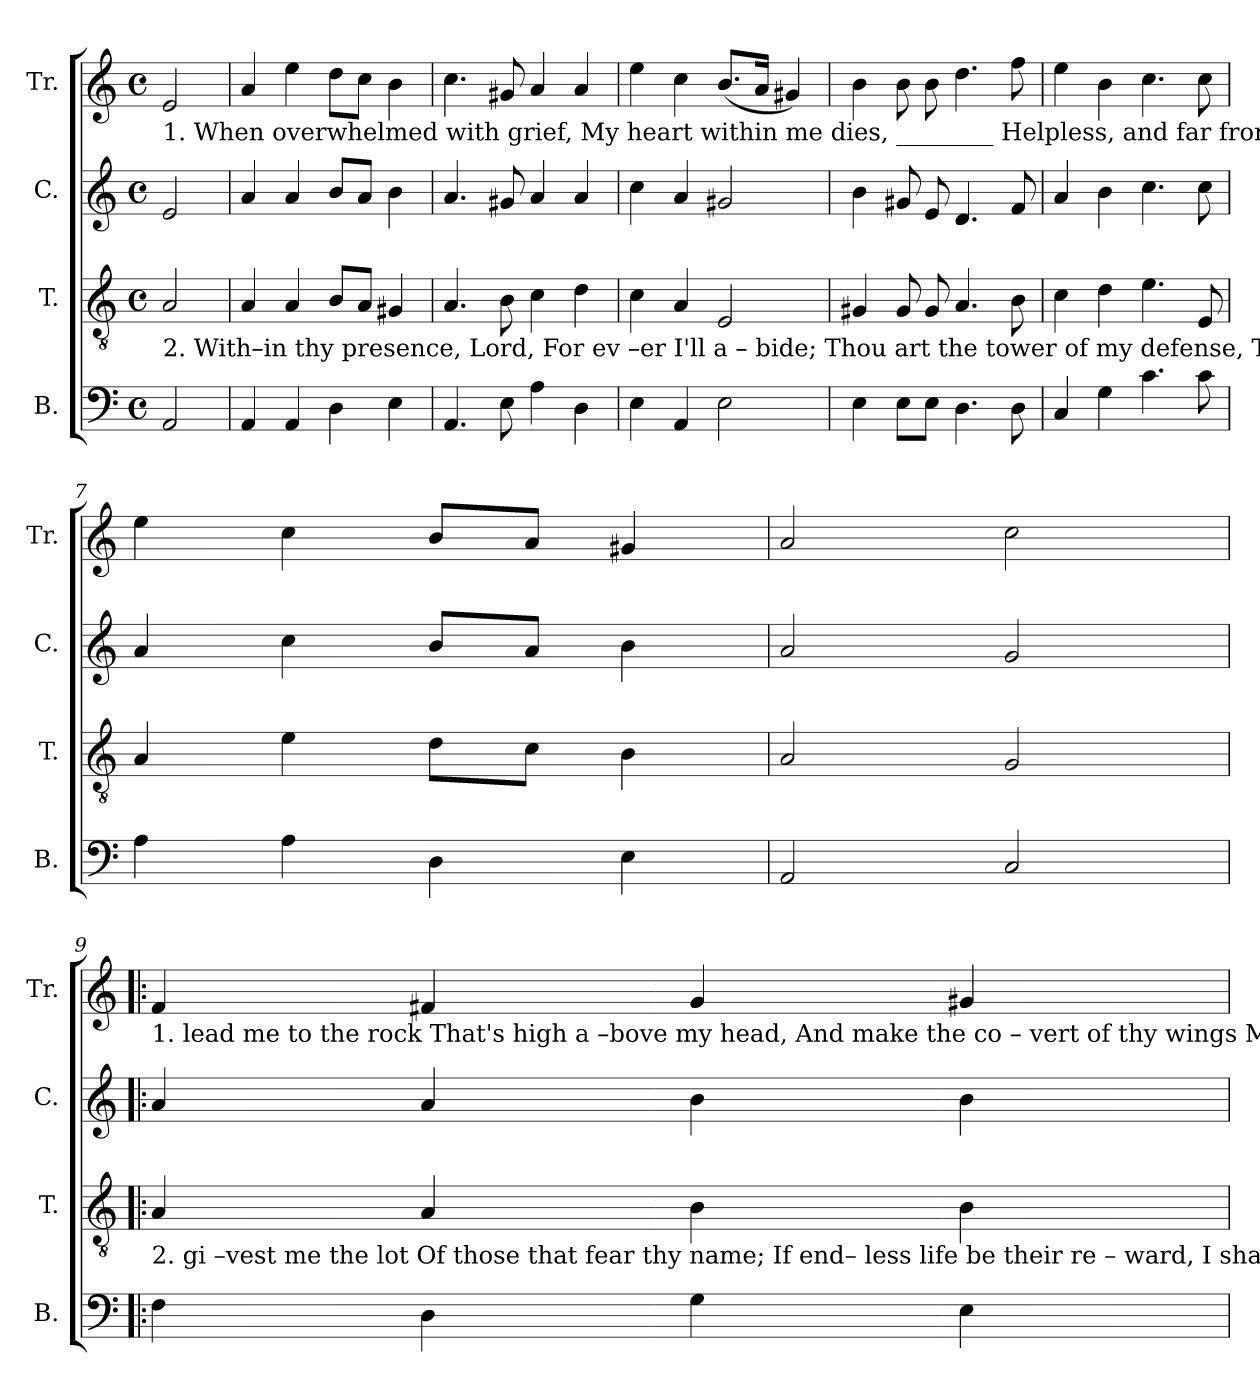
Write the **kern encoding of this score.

**kern	**kern	**kern	**kern
*part4	*part3	*part2	*part1
*staff4	*staff3	*staff2	*staff1
*I"B.	*I"T.	*I"C.	*I"Tr.
*I'B.	*I'T.	*I'C.	*I'Tr.
*clefF4	*clefGv2	*clefG2	*clefG2
*k[]	*k[]	*k[]	*k[]
*M4/4	*M4/4	*M4/4	*M4/4
*met(c)	*met(c)	*met(c)	*met(c)
*MM90	*MM90	*MM90	*MM90
=1	=1	=1	=1
!	!	!	!LO:TX:b:t=1. When overwhelmed with grief,  My heart within me dies, ________  Helpless, and  far  from  all   relief,      To  heav'n  I  lift  mine eyes.  O
!	!LO:TX:b:t=2. With–in  thy  presence,  Lord,  For  ev –er   I'll   a  –  bide;               Thou  art the tower of   my  defense,  The  re –fuge where  I  hide.  Thou	!	!
2AA/	2A/	2e/	2e/
=2	=2	=2	=2
4AA/	4A/	4a/	4a/
4AA/	4A/	4a/	4ee\
4D\	8B/L	8b/L	8dd\L
.	8A/J	8a/J	8cc\J
4E\	4G#X/	4b\	4b\
=3	=3	=3	=3
4.AA/	4.A/	4.a/	4.cc\
8E\	8B\	8g#X/	8g#X/
4A\	4c\	4a/	4a/
4D\	4d\	4a/	4a/
=4	=4	=4	=4
4E\	4c\	4cc\	4ee\
4AA/	4A/	4a/	4cc\
2E\	2E/	2g#X/	(8.b/L
.	.	.	16a/Jk
.	.	.	4g#X/)
=5	=5	=5	=5
4E\	4G#X/	4b\	4b\
8E\L	8G#/	8g#X/	8b\
8E\J	8G#/	8e/	8b\
4.D\	4.A/	4.d/	4.dd\
8D\	8B\	8f/	8ff\
=6	=6	=6	=6
4C/	4c\	4a/	4ee\
4G\	4d\	4b\	4b\
4.c\	4.e\	4.cc\	4.cc\
8c\	8E/	8cc\	8cc\
=7	=7	=7	=7
4A\	4A/	4a/	4ee\
4A\	4e\	4cc\	4cc\
4D\	8d\L	8b/L	8b/L
.	8c\J	8a/J	8a/J
4E\	4B\	4b\	4g#X/
=8	=8	=8	=8
2AA/	2A/	2a/	2a/
2C/	2G/	2g/	2cc\
!!LO:LB:g=z
=9!|:	=9!|:	=9!|:	=9!|:
!	!	!	!LO:TX:b:t=1. lead me to the rock That's high a –bove my head,    And  make   the     co –   vert        of         thy  wings    My    shel  –  ter     and     my
!	!LO:TX:b:t=2. gi –vest  me  the  lot  Of  those  that  fear thy name;  If     end– less        life    be            their   re – ward,     I     shall    pos  –  sess     the	!	!
4F\	4A/	4a/	4f/
4D\	4A/	4a/	4f#X/
4G\	4B\	4b\	4g/
4E\	4B\	4b\	4g#X/
=	=	=	=
*-	*-	*-	*-
